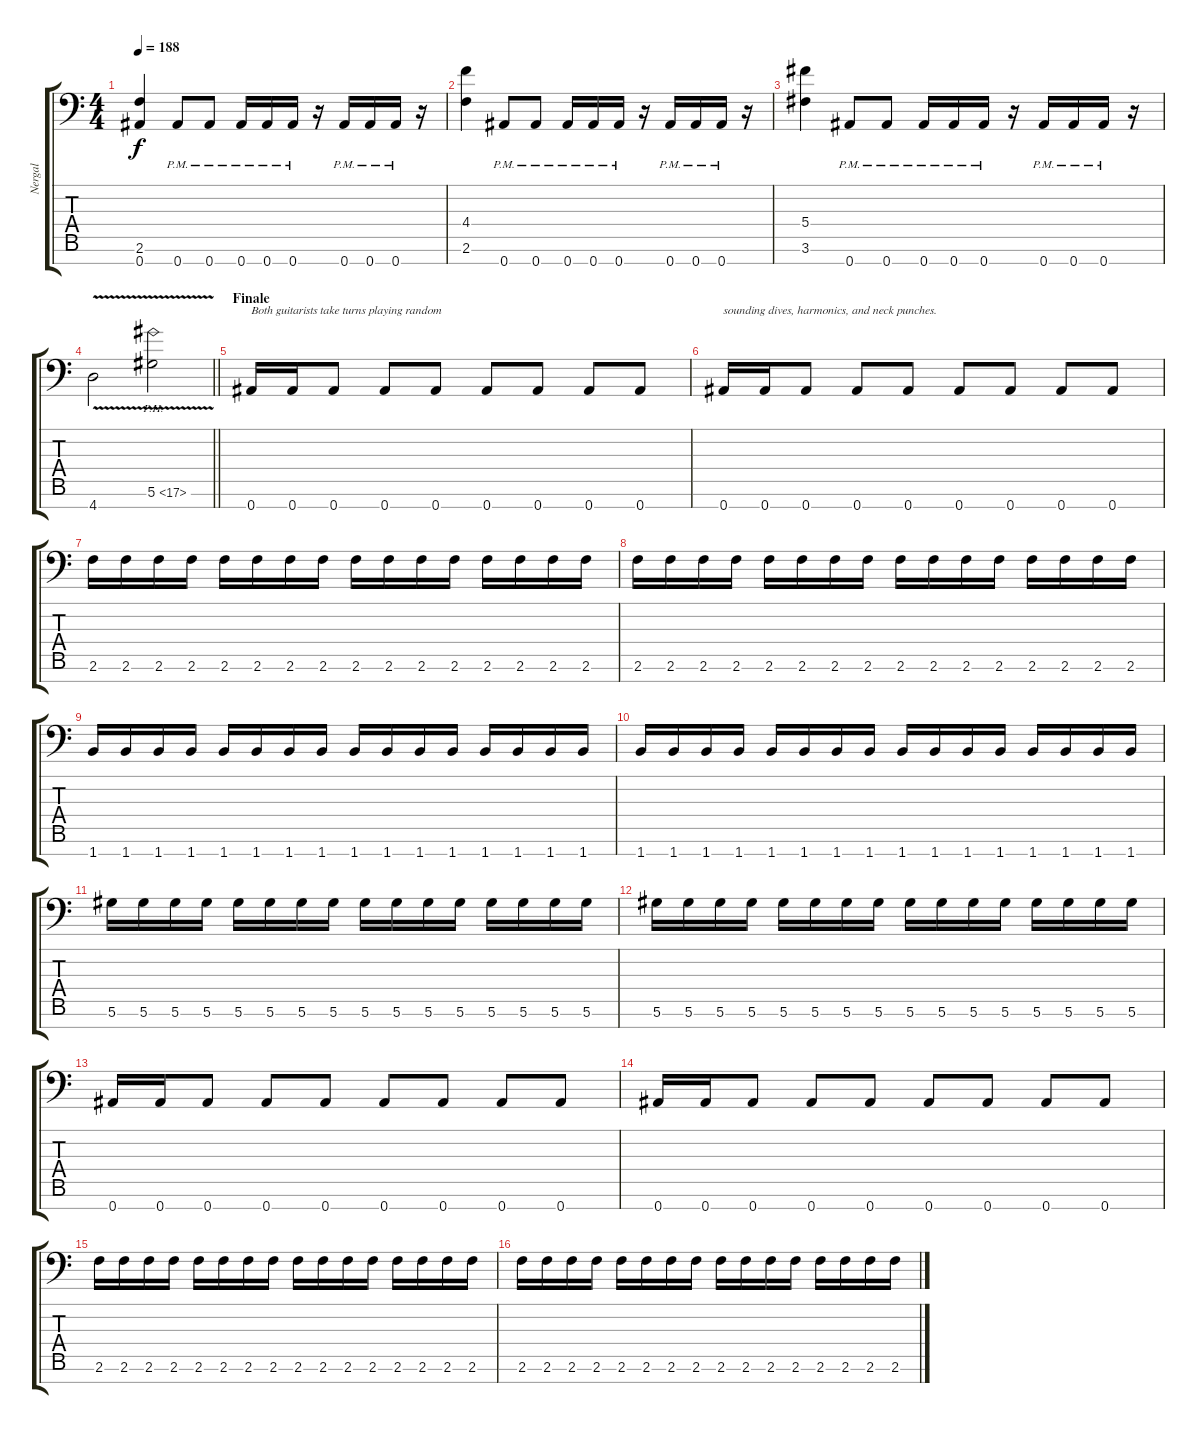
\track ("Nergal" "Nergal") {instrument distortionguitar}
\staff {score tabs}
\tuning (Eb4 Bb3 Gb3 Db3 Ab2 Eb2 Bb1) {hide}
\ts (4 4)
\tempo 188
\clef f4
\ks c
(2.6 0.7).4{dy f} 0.7{pm}.8 0.7{pm}.8 0.7{pm}.16 0.7{pm}.16 0.7{pm}.16 r.16 0.7{pm}.16 0.7{pm}.16 0.7{pm}.16 r.16 |
(4.4 2.6).4 0.7{pm}.8 0.7{pm}.8 0.7{pm}.16 0.7{pm}.16 0.7{pm}.16 r.16 0.7{pm}.16 0.7{pm}.16 0.7{pm}.16 r.16 |
(5.4 3.6).4 0.7{pm}.8 0.7{pm}.8 0.7{pm}.16 0.7{pm}.16 0.7{pm}.16 r.16 0.7{pm}.16 0.7{pm}.16 0.7{pm}.16 r.16 |
\barLineRight lightlight
4.7{v}.2 5.6{ph 12 v}.2 |
\section ("" "Finale")
0.7.16{txt "Both guitarists take turns playing random"} 0.7.16 0.7.8 0.7.8 0.7.8 0.7.8 0.7.8 0.7.8 0.7.8 |
0.7.16{txt "sounding dives, harmonics, and neck punches."} 0.7.16 0.7.8 0.7.8 0.7.8 0.7.8 0.7.8 0.7.8 0.7.8 |
2.6.16 2.6.16 2.6.16 2.6.16 2.6.16 2.6.16 2.6.16 2.6.16 2.6.16 2.6.16 2.6.16 2.6.16 2.6.16 2.6.16 2.6.16 2.6.16 |
2.6.16 2.6.16 2.6.16 2.6.16 2.6.16 2.6.16 2.6.16 2.6.16 2.6.16 2.6.16 2.6.16 2.6.16 2.6.16 2.6.16 2.6.16 2.6.16 |
1.7.16 1.7.16 1.7.16 1.7.16 1.7.16 1.7.16 1.7.16 1.7.16 1.7.16 1.7.16 1.7.16 1.7.16 1.7.16 1.7.16 1.7.16 1.7.16 |
1.7.16 1.7.16 1.7.16 1.7.16 1.7.16 1.7.16 1.7.16 1.7.16 1.7.16 1.7.16 1.7.16 1.7.16 1.7.16 1.7.16 1.7.16 1.7.16 |
5.6.16 5.6.16 5.6.16 5.6.16 5.6.16 5.6.16 5.6.16 5.6.16 5.6.16 5.6.16 5.6.16 5.6.16 5.6.16 5.6.16 5.6.16 5.6.16 |
5.6.16 5.6.16 5.6.16 5.6.16 5.6.16 5.6.16 5.6.16 5.6.16 5.6.16 5.6.16 5.6.16 5.6.16 5.6.16 5.6.16 5.6.16 5.6.16 |
0.7.16 0.7.16 0.7.8 0.7.8 0.7.8 0.7.8 0.7.8 0.7.8 0.7.8 |
0.7.16 0.7.16 0.7.8 0.7.8 0.7.8 0.7.8 0.7.8 0.7.8 0.7.8 |
2.6.16 2.6.16 2.6.16 2.6.16 2.6.16 2.6.16 2.6.16 2.6.16 2.6.16 2.6.16 2.6.16 2.6.16 2.6.16 2.6.16 2.6.16 2.6.16 |
2.6.16 2.6.16 2.6.16 2.6.16 2.6.16 2.6.16 2.6.16 2.6.16 2.6.16 2.6.16 2.6.16 2.6.16 2.6.16 2.6.16 2.6.16 2.6.16
